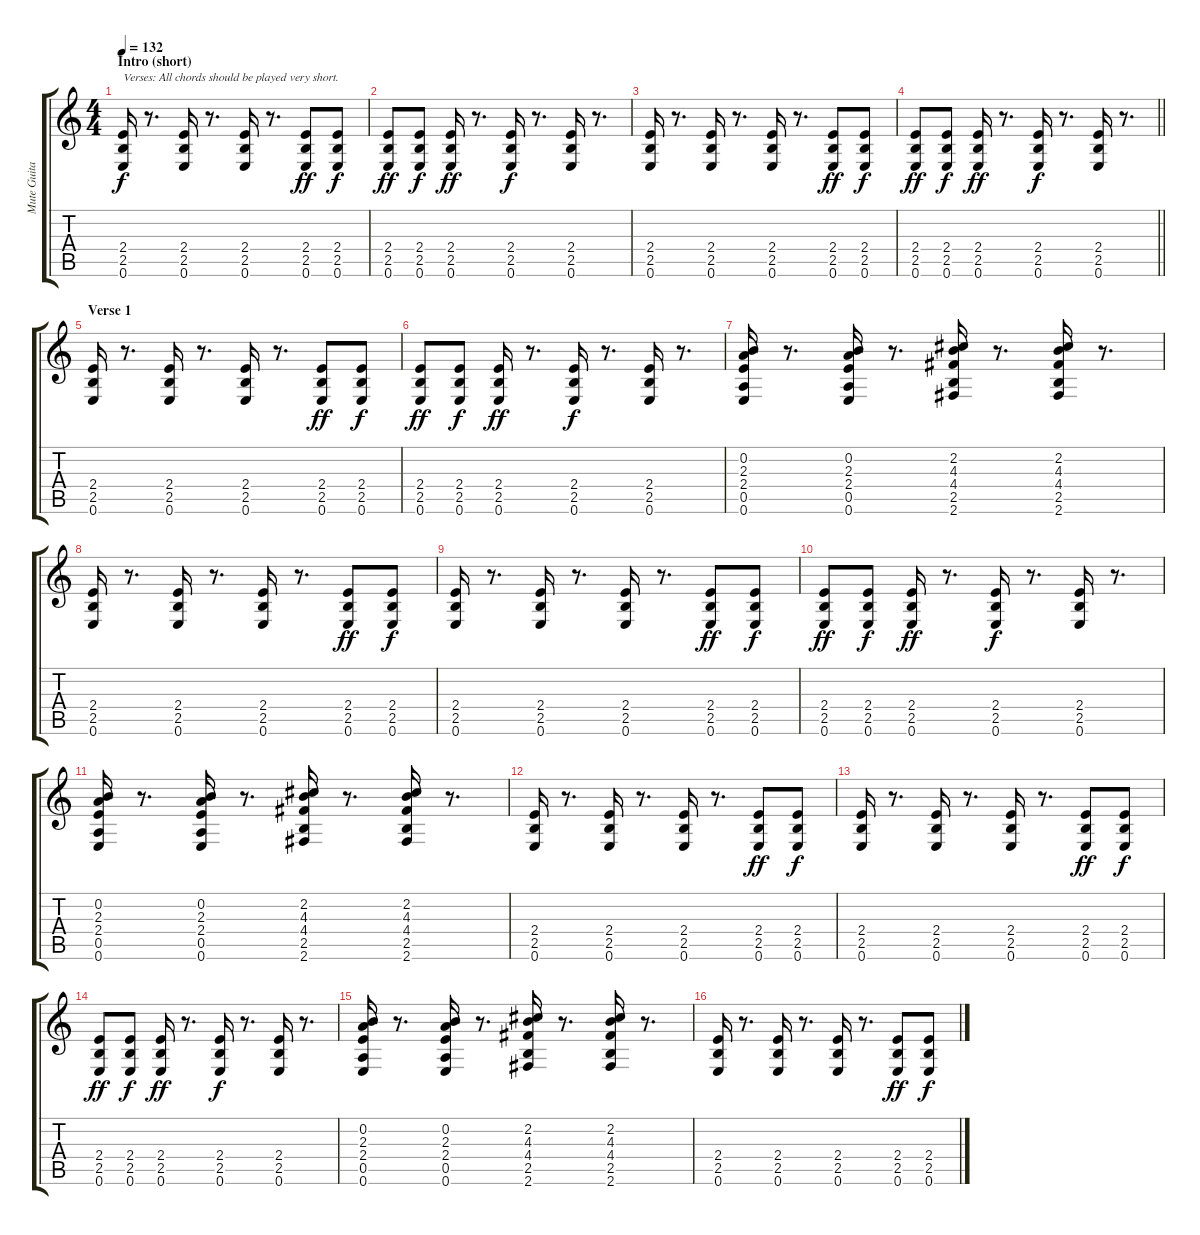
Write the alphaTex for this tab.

\track ("Mute Guitar" "Mute Guita") {instrument electricguitarmuted}
\staff {score tabs}
\tuning (E4 B3 G3 D3 A2 E2) {hide}
\ts (4 4)
\section ("" "Intro (short)")
\tempo 132
\clef g2
\ks c
(2.4 2.5 0.6).16{txt "Verses: All chords should be played very short." dy f instrument electricguitarmuted} r.8{d} (2.4 2.5 0.6).16 r.8{d} (2.4 2.5 0.6).16 r.8{d} (2.4 2.5 0.6).8{dy ff} (2.4 2.5 0.6).8{dy f} |
(2.4 2.5 0.6).8{dy ff} (2.4 2.5 0.6).8{dy f} (2.4 2.5 0.6).16{dy ff} r.8{d} (2.4 2.5 0.6).16{dy f} r.8{d} (2.4 2.5 0.6).16 r.8{d} |
(2.4 2.5 0.6).16 r.8{d} (2.4 2.5 0.6).16 r.8{d} (2.4 2.5 0.6).16 r.8{d} (2.4 2.5 0.6).8{dy ff} (2.4 2.5 0.6).8{dy f} |
\barLineRight lightlight
(2.4 2.5 0.6).8{dy ff} (2.4 2.5 0.6).8{dy f} (2.4 2.5 0.6).16{dy ff} r.8{d} (2.4 2.5 0.6).16{dy f} r.8{d} (2.4 2.5 0.6).16 r.8{d} |
\section ("" "Verse 1")
(2.4 2.5 0.6).16 r.8{d} (2.4 2.5 0.6).16 r.8{d} (2.4 2.5 0.6).16 r.8{d} (2.4 2.5 0.6).8{dy ff} (2.4 2.5 0.6).8{dy f} |
(2.4 2.5 0.6).8{dy ff} (2.4 2.5 0.6).8{dy f} (2.4 2.5 0.6).16{dy ff} r.8{d} (2.4 2.5 0.6).16{dy f} r.8{d} (2.4 2.5 0.6).16 r.8{d} |
(0.2 2.3 2.4 0.5 0.6).16 r.8{d} (0.2 2.3 2.4 0.5 0.6).16 r.8{d} (2.2 4.3 4.4 2.5 2.6).16 r.8{d} (2.2 4.3 4.4 2.5 2.6).16 r.8{d} |
(2.4 2.5 0.6).16 r.8{d} (2.4 2.5 0.6).16 r.8{d} (2.4 2.5 0.6).16 r.8{d} (2.4 2.5 0.6).8{dy ff} (2.4 2.5 0.6).8{dy f} |
(2.4 2.5 0.6).16 r.8{d} (2.4 2.5 0.6).16 r.8{d} (2.4 2.5 0.6).16 r.8{d} (2.4 2.5 0.6).8{dy ff} (2.4 2.5 0.6).8{dy f} |
(2.4 2.5 0.6).8{dy ff} (2.4 2.5 0.6).8{dy f} (2.4 2.5 0.6).16{dy ff} r.8{d} (2.4 2.5 0.6).16{dy f} r.8{d} (2.4 2.5 0.6).16 r.8{d} |
(0.2 2.3 2.4 0.5 0.6).16 r.8{d} (0.2 2.3 2.4 0.5 0.6).16 r.8{d} (2.2 4.3 4.4 2.5 2.6).16 r.8{d} (2.2 4.3 4.4 2.5 2.6).16 r.8{d} |
(2.4 2.5 0.6).16 r.8{d} (2.4 2.5 0.6).16 r.8{d} (2.4 2.5 0.6).16 r.8{d} (2.4 2.5 0.6).8{dy ff} (2.4 2.5 0.6).8{dy f} |
(2.4 2.5 0.6).16 r.8{d} (2.4 2.5 0.6).16 r.8{d} (2.4 2.5 0.6).16 r.8{d} (2.4 2.5 0.6).8{dy ff} (2.4 2.5 0.6).8{dy f} |
(2.4 2.5 0.6).8{dy ff} (2.4 2.5 0.6).8{dy f} (2.4 2.5 0.6).16{dy ff} r.8{d} (2.4 2.5 0.6).16{dy f} r.8{d} (2.4 2.5 0.6).16 r.8{d} |
(0.2 2.3 2.4 0.5 0.6).16 r.8{d} (0.2 2.3 2.4 0.5 0.6).16 r.8{d} (2.2 4.3 4.4 2.5 2.6).16 r.8{d} (2.2 4.3 4.4 2.5 2.6).16 r.8{d} |
(2.4 2.5 0.6).16 r.8{d} (2.4 2.5 0.6).16 r.8{d} (2.4 2.5 0.6).16 r.8{d} (2.4 2.5 0.6).8{dy ff} (2.4 2.5 0.6).8{dy f}
